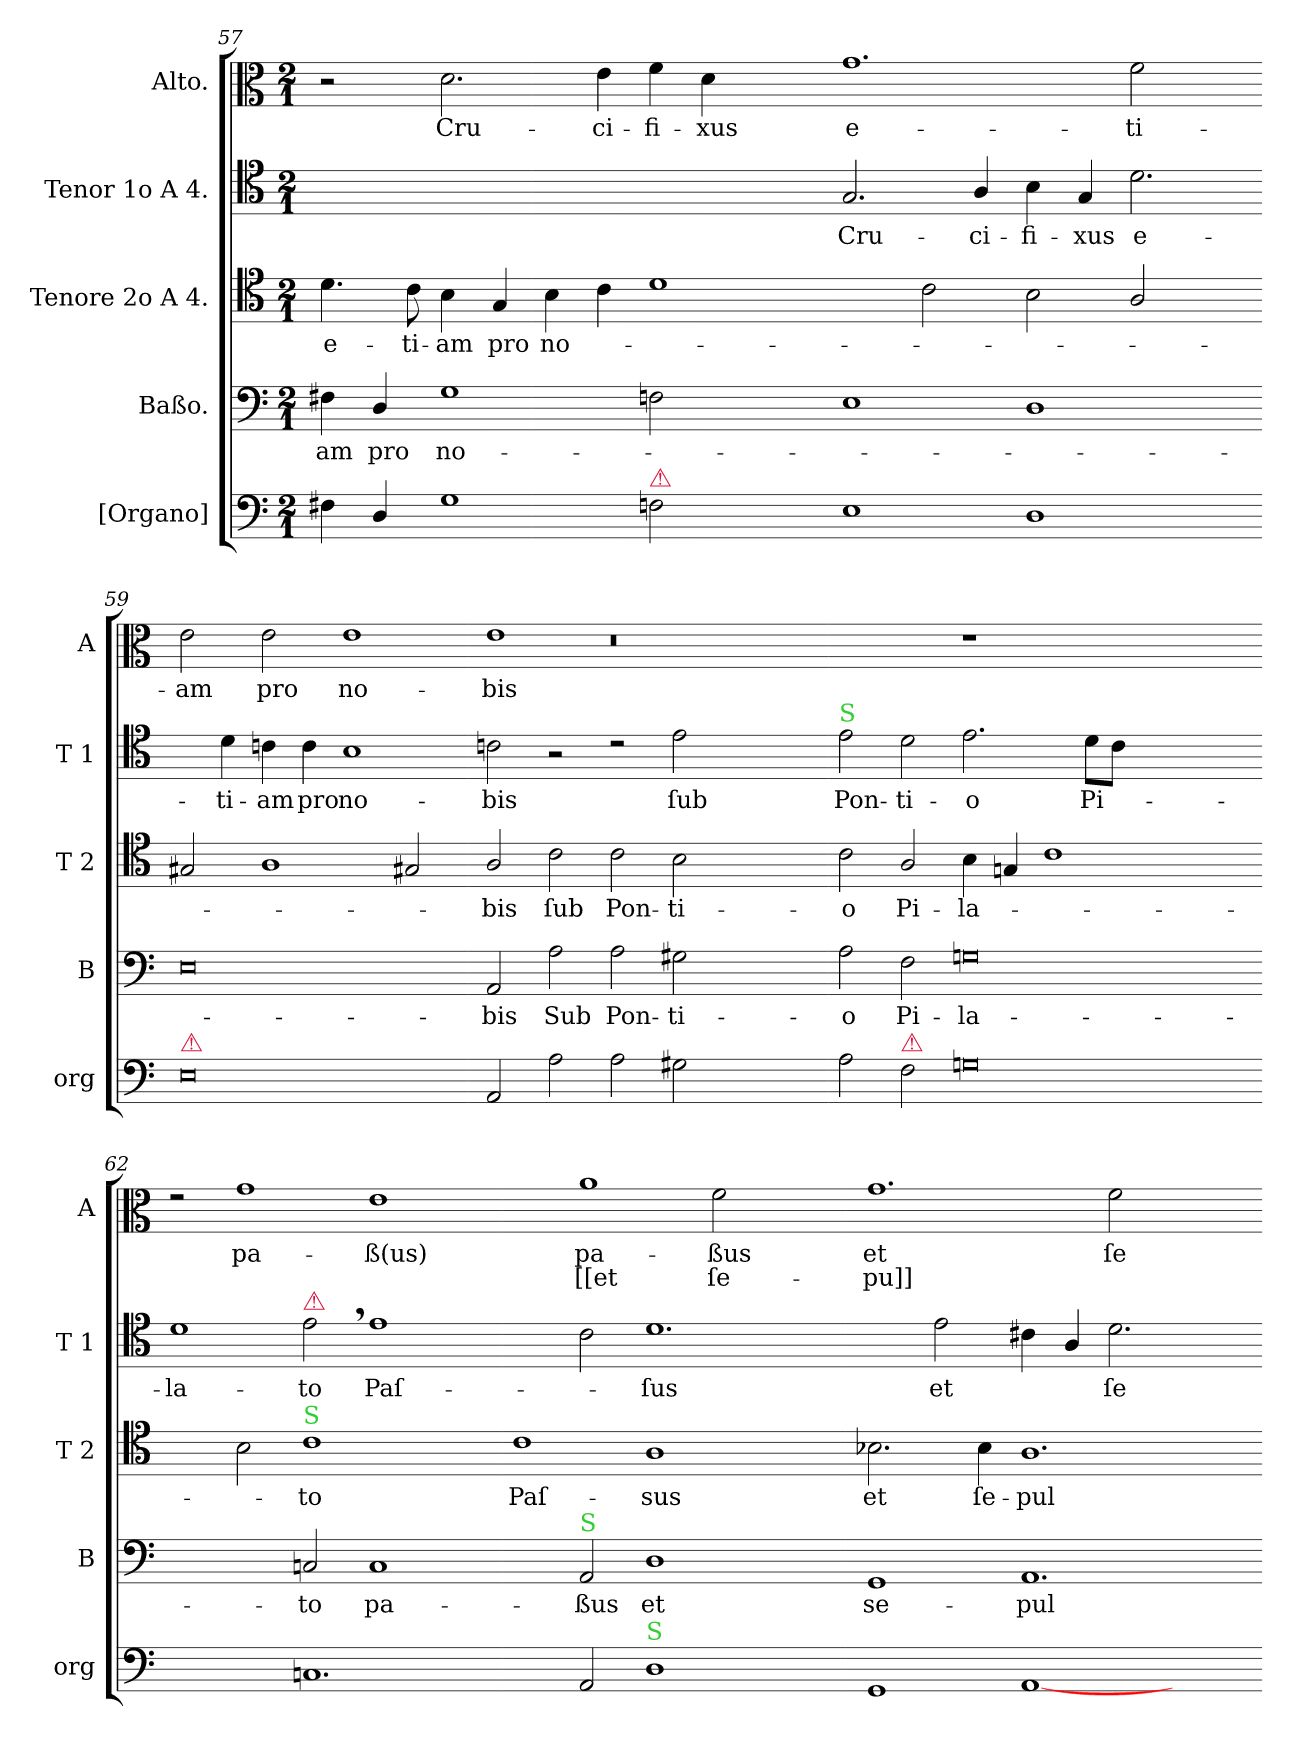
**kern	**kern	**text	**kern	**text	**kern	**text	**kern	**text	**text
*part5	*part4	*part4	*part3	*part3	*part2	*part2	*part1	*part1	*part1
*staff5	*staff4	*staff4	*staff3	*staff3	*staff2	*staff2	*staff1	*staff1	*staff1
*I"[Organo]	*I"Baßo.	*	*I"Tenore 2o A 4.	*	*I"Tenor 1o A 4.	*	*I"Alto.	*	*
*I'org	*I'B	*	*I'T 2	*	*I'T 1	*	*I'A	*	*
*clefF4	*clefF4	*	*clefC4	*	*clefC4	*	*clefC3	*	*
*k[]	*k[]	*	*k[]	*	*k[]	*	*k[]	*	*
*M2/1	*M2/1	*	*M2/1	*	*M2/1	*	*M2/1	*	*
=57	=57	=57	=57	=57	=57	=57	=57	=57	=57
4F#X\	4F#X\	-am	4.d\	e-	0ryy	.	2r	.	.
4D/	4D/	pro	.	.	.	.	.	.	.
.	.	.	8c\	-ti-	.	.	.	.	.
1G	1G	no-	4B\	-am	.	.	2.d\	Cru-	.
.	.	.	4G/	pro	.	.	.	.	.
.	.	.	4B\	no-	.	.	.	.	.
.	.	.	4c\	.	.	.	4e\	-ci-	.
!LO:TX:a:color=crimson:t=⚠	!	!	!	!	!	!	!	!	!
2Fn\	2Fn\	.	1d\	.	.	.	4f\	-fi-	.
.	.	.	.	.	.	.	4d\	-xus	.
2ryy	2ryy	.	.	.	2ryy	.	2ryy	.	.
=58-	=58-	=58-	=58-	=58-	=58-	=58-	=58-	=58-	=58-
1E	1E	.	2ryy	.	2.G/	Cru-	1.g	e-	.
.	.	.	2c\	.	.	.	.	.	.
.	.	.	.	.	4A/	-ci-	.	.	.
1D	1D	.	2B\	.	4B\	-fi-	.	.	.
.	.	.	.	.	4G/	-xus	.	.	.
.	.	.	2A/	.	2.d\	e-	2f\	-ti-	.
4ryy	4ryy	.	4ryy	.	.	.	4ryy	.	.
=59-	=59-	=59-	=59-	=59-	=59-	=59-	=59-	=59-	=59-
!LO:TX:a:color=crimson:t=⚠	!	!	!	!	!	!	!	!	!
0E	0E	.	2G#X/	.	4ryy	.	2e\	-am	.
.	.	.	.	.	4d\	-ti-	.	.	.
.	.	.	1A	.	4cn\	-am	2e\	pro	.
.	.	.	.	.	4c\	pro	.	.	.
.	.	.	.	.	1B	no-	1e	no-	.
.	.	.	2G#X/	.	.	.	.	.	.
=60-	=60-	=60-	=60-	=60-	=60-	=60-	=60-	=60-	=60-
2AA/	2AA/	bis	2A/	-bis	2cn\	-bis	1e	-bis	.
2A\	2A\	Sub	2c\	ſub	2r	.	.	.	.
2A\	2A\	Pon-	2c\	Pon-	2rc	.	0r	.	.
2G#X\	2G#X\	-ti-	2B\	-ti-	2e\	ſub	.	.	.
1ryy	1ryy	.	1ryy	.	1ryy	.	.	.	.
=61-	=61-	=61-	=61-	=61-	=61-	=61-	=61-	=61-	=61-
!	!	!	!	!	!LO:TX:a:color=limegreen:t=S	!	!	!	!
2A\	2A\	-o	2c\	-o	2e\	Pon-	1ryy	.	.
!LO:TX:a:color=crimson:t=⚠	!	!	!	!	!	!	!	!	!
2F\	2F\	Pi-	2A/	Pi-	2d\	-ti-	.	.	.
0Gn	0Gn	-la-	4B\	-la-	2.e\	-o	1r	.	.
.	.	.	4Gn/	.	.	.	.	.	.
.	.	.	1c\	.	.	.	.	.	.
.	.	.	.	.	8d\L	Pi-	.	.	.
.	.	.	.	.	8c\J	.	.	.	.
.	.	.	.	.	1ryy	.	1ryy	.	.
.	.	.	2ryy	.	.	.	.	.	.
=62-	=62-	=62-	=62-	=62-	=62-	=62-	=62-	=62-	=62-
1ryy	1ryy	.	2ryy	.	1d	-la-	2re	.	.
.	.	.	2B\	.	.	.	1g	pa-	.
!	!	!	!	!	!LO:TX:a:color=crimson:t=⚠	!	!	!	!
!	!	!	!LO:TX:a:color=limegreen:t=S	!	!	!	!	!	!
1.Cn	2Cn/	-to	1c	-to	2e,<\	-to	.	.	.
.	1C/	pa-	.	.	1e\	Paſ-	1e\	-ß(us)	.
.	.	.	2ryy	.	.	.	.	.	.
=63-	=63-	=63-	=63-	=63-	=63-	=63-	=63-	=63-	=63-
2ryy	2ryy	.	1c	Paſ-	2ryy	.	2ryy	.	.
!	!LO:TX:a:color=limegreen:t=S	!	!	!	!	!	!	!	!
2AA/	2AA/	-ßus	.	.	2c\	.	1a	pa-	[[et
!LO:TX:a:color=limegreen:t=S	!	!	!	!	!	!	!	!	!
1D	1D	et	1A	-sus	1.d	-ſus	.	.	.
.	.	.	.	.	.	.	2f\	-ßus	ſe-
2ryy	2ryy	.	2ryy	.	.	.	2ryy	.	.
=64-	=64-	=64-	=64-	=64-	=64-	=64-	=64-	=64-	=64-
1GG	1GG	se-	2.B-X\	et	2ryy	.	1.g	et	-pu]]
.	.	.	.	.	2e\	et	.	.	.
.	.	.	4B-\	ſe-	.	.	.	.	.
[1AA	1.AA	-pul-	1.A	-pul-	4c#X\	.	.	.	.
.	.	.	.	.	4A/	.	.	.	.
.	.	.	.	.	2.d\	ſe-	2f\	ſe-	.
2ryy	.	.	.	.	.	.	2ryy	.	.
.	.	.	.	.	4ryy	.	.	.	.
=-	=-	=-	=-	=-	=-	=-	=-	=-	=-
*-	*-	*-	*-	*-	*-	*-	*-	*-	*-
